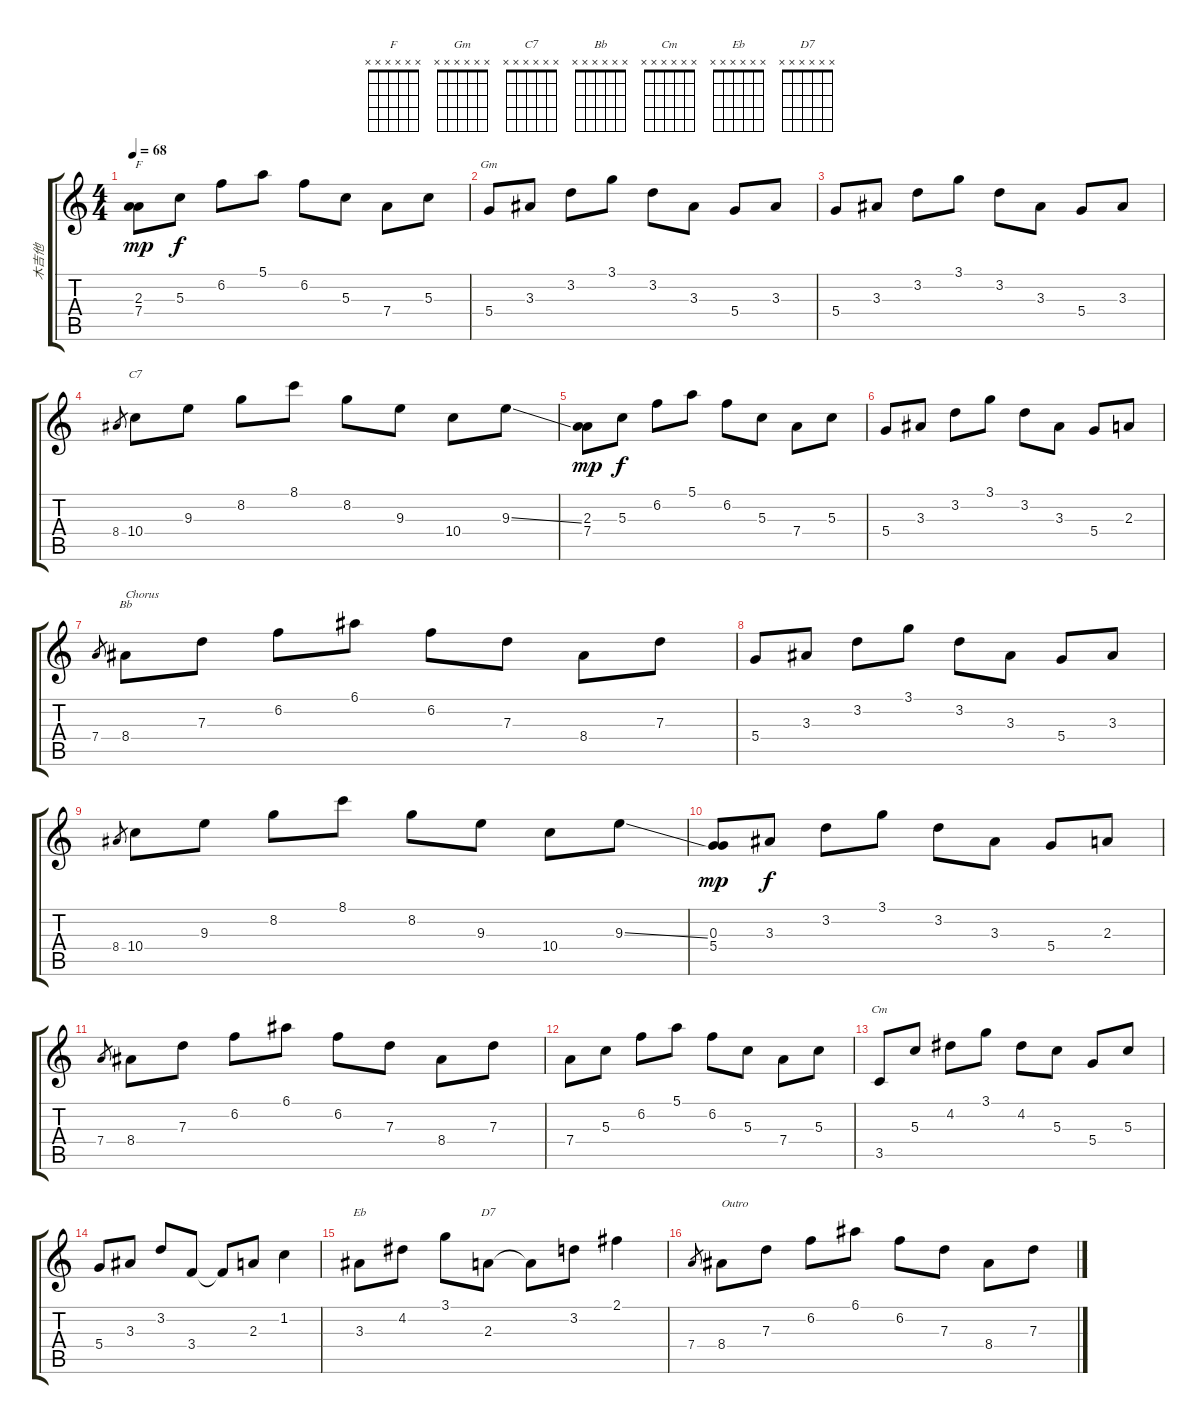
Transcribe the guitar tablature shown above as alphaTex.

\track ("木吉他" "木吉他") {instrument acousticguitarsteel}
\staff {score tabs}
\tuning (E4 B3 G3 D3 A2 E2) {hide}
\chord ("F" x x x x x x)
\chord ("Gm" x x x x x x)
\chord ("C7" x x x x x x)
\chord ("Bb" x x x x x x)
\chord ("Cm" x x x x x x)
\chord ("Eb" x x x x x x)
\chord ("D7" x x x x x x)
\ts (4 4)
\tempo 68
\clef g2
\ks c
(2.3 7.4).8{ch "F" dy mp} 5.3.8{dy f} 6.2.8 5.1.8 6.2.8 5.3.8 7.4.8 5.3.8 |
5.4.8{ch "Gm"} 3.3.8 3.2.8 3.1.8 3.2.8 3.3.8 5.4.8 3.3.8 |
5.4.8 3.3.8 3.2.8 3.1.8 3.2.8 3.3.8 5.4.8 3.3.8 |
8.4.8{gr} 10.4.8{ch "C7"} 9.3.8 8.2.8 8.1.8 8.2.8 9.3.8 10.4.8 9.3{ss}.8 |
(2.3 7.4).8{dy mp} 5.3.8{dy f} 6.2.8 5.1.8 6.2.8 5.3.8 7.4.8 5.3.8 |
5.4.8 3.3.8 3.2.8 3.1.8 3.2.8 3.3.8 5.4.8 2.3.8 |
7.4.8{gr} 8.4.8{ch "Bb" txt "Chorus"} 7.3.8 6.2.8 6.1.8 6.2.8 7.3.8 8.4.8 7.3.8 |
5.4.8 3.3.8 3.2.8 3.1.8 3.2.8 3.3.8 5.4.8 3.3.8 |
8.4.8{gr} 10.4.8 9.3.8 8.2.8 8.1.8 8.2.8 9.3.8 10.4.8 9.3{ss}.8 |
(0.3 5.4).8{dy mp} 3.3.8{dy f} 3.2.8 3.1.8 3.2.8 3.3.8 5.4.8 2.3.8 |
7.4.8{gr} 8.4.8 7.3.8 6.2.8 6.1.8 6.2.8 7.3.8 8.4.8 7.3.8 |
7.4.8 5.3.8 6.2.8 5.1.8 6.2.8 5.3.8 7.4.8 5.3.8 |
3.5.8{ch "Cm"} 5.3.8 4.2.8 3.1.8 4.2.8 5.3.8 5.4.8 5.3.8 |
5.4.8 3.3.8 3.2.8 3.4.8 3.4{t}.8 2.3.8 1.2.4 |
3.3.8{ch "Eb"} 4.2.8 3.1.8 2.3.8{ch "D7"} 2.3{t}.8 3.2.8 2.1.4 |
7.4.8{gr} 8.4.8{txt "Outro"} 7.3.8 6.2.8 6.1.8 6.2.8 7.3.8 8.4.8 7.3.8
